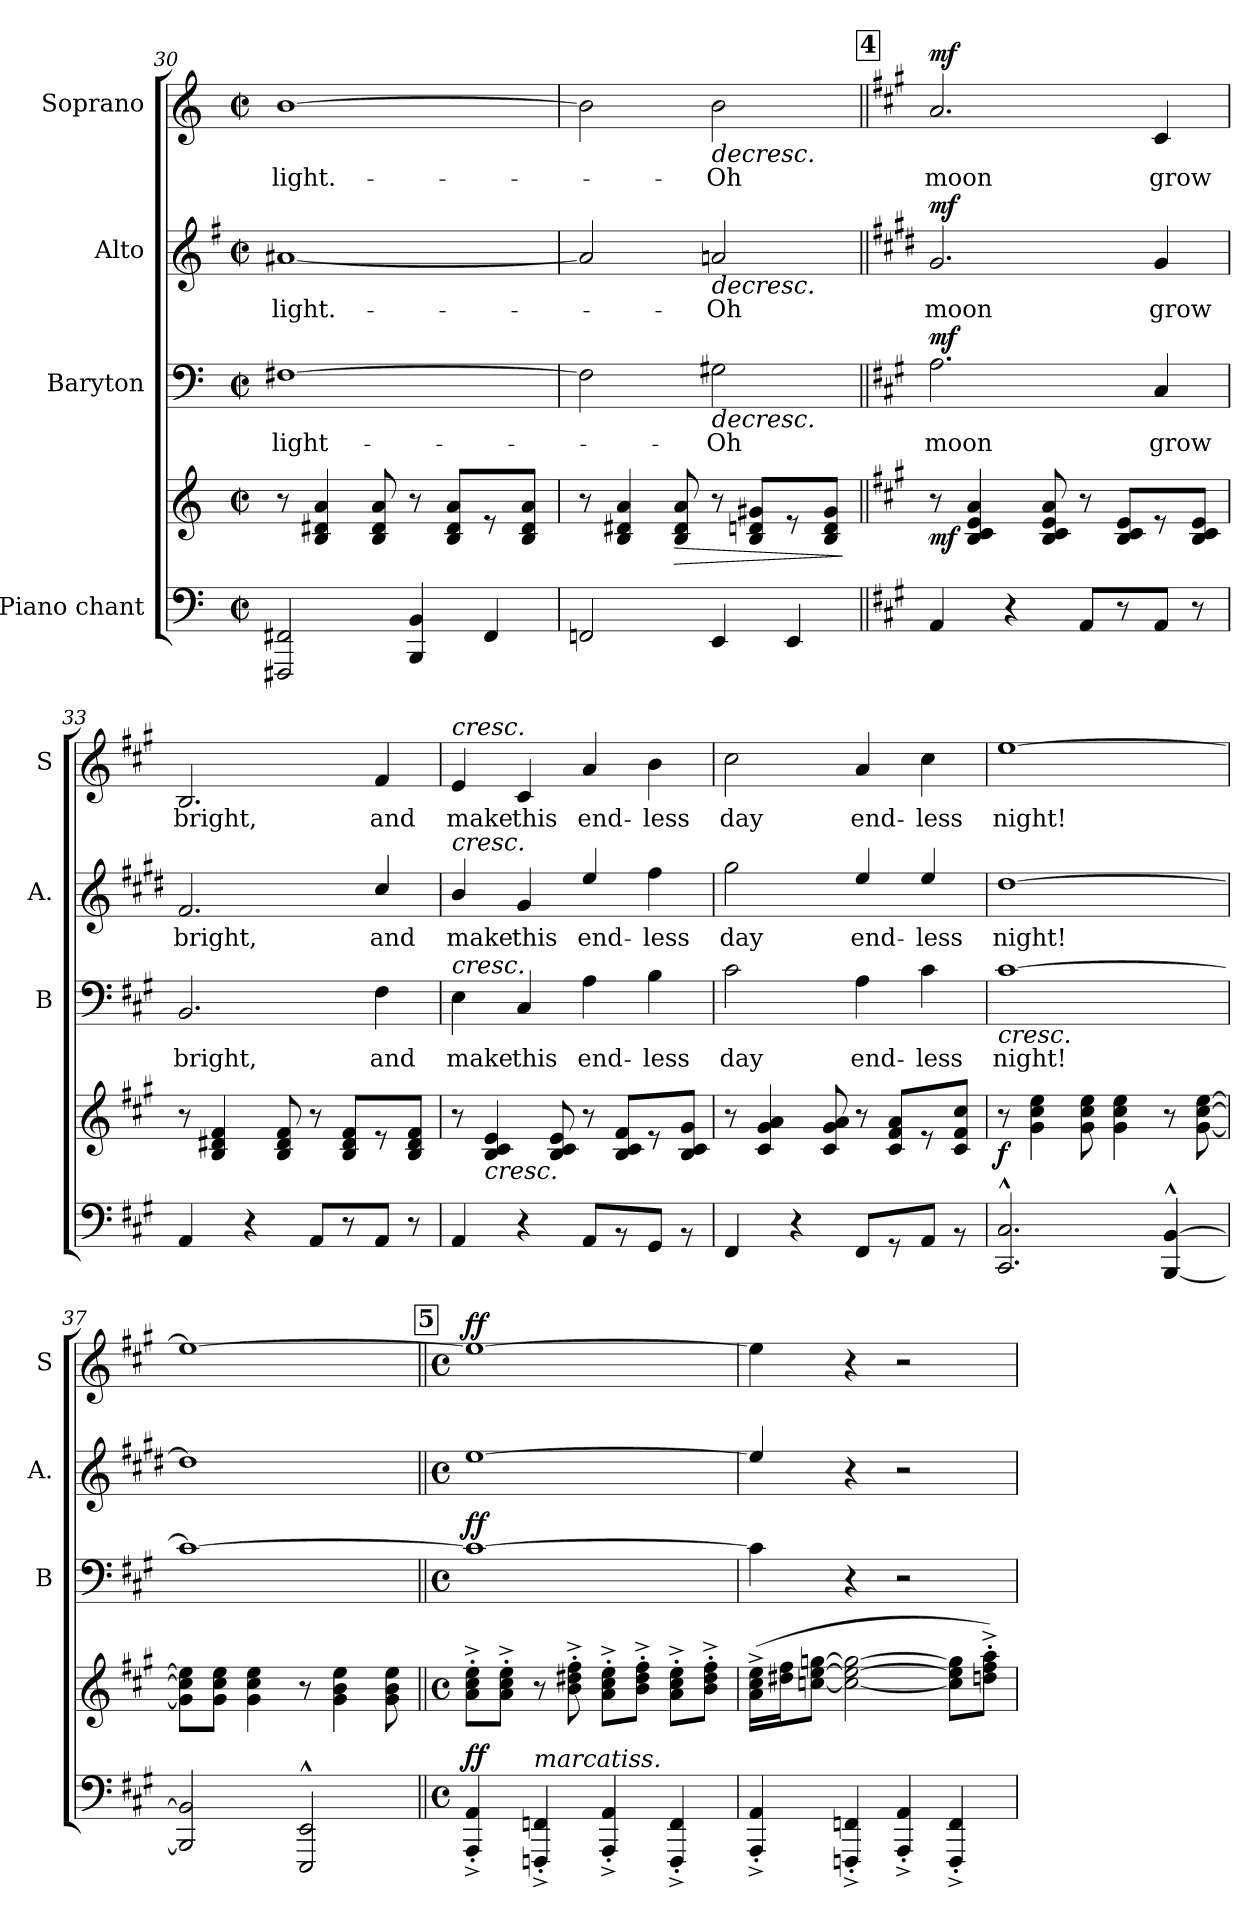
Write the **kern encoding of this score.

**kern	**kern	**dynam	**kern	**text	**dynam	**kern	**text	**dynam	**kern	**text	**dynam
*part4	*part4	*part4	*part3	*part3	*part3	*part2	*part2	*part2	*part1	*part1	*part1
*staff5	*staff4	*staff4/5	*staff3	*staff3	*staff3	*staff2	*staff2	*staff2	*staff1	*staff1	*staff1
*I"Piano chant	*	*	*I"Baryton	*	*	*I"Alto	*	*	*I"Soprano	*	*
*	*	*	*I'B	*	*	*I'A.	*	*	*I'S	*	*
!!LO:PB:g=z
*clefF4	*clefG2	*	*clefF4	*	*	*clefG2	*	*	*clefG2	*	*
*	*	*	*	*	*	*ITrd4c7	*	*	*	*	*
*k[]	*k[]	*	*k[]	*	*	*k[]	*	*	*k[]	*	*
*C:	*C:	*	*C:	*	*	*C:	*	*	*C:	*	*
*M2/2	*M2/2	*	*M2/2	*	*	*M2/2	*	*	*M2/2	*	*
*met(c|)	*met(c|)	*	*met(c|)	*	*	*met(c|)	*	*	*met(c|)	*	*
=30	=30	=30	=30	=30	=30	=30	=30	=30	=30	=30	=30
2FFF#X/ 2FF#X/	8r	.	[1F#X	light-	.	[1d#X	light.-	.	[1b	light.-	.
.	4B/ 4d#X/ 4a/	.	.	.	.	.	.	.	.	.	.
.	8B/ 8d#/ 8a/	.	.	.	.	.	.	.	.	.	.
4BBB/ 4BB/	8r	.	.	.	.	.	.	.	.	.	.
.	8B/ 8d#/ 8a/L	.	.	.	.	.	.	.	.	.	.
4FF#/	8r	.	.	.	.	.	.	.	.	.	.
.	8B/ 8d#/ 8a/J	.	.	.	.	.	.	.	.	.	.
=31	=31	=31	=31	=31	=31	=31	=31	=31	=31	=31	=31
2FFni/	8r	.	2F#\]	.	.	2d#/]	.	.	2b\]	.	.
.	4B/ 4d#X/ 4a/	.	.	.	.	.	.	.	.	.	.
!	!	!LO:HP:b	!	!	!	!	!	!	!	!	!
.	8B/ 8d#/ 8a/	>	.	.	.	.	.	.	.	.	.
!	!	!	!	!	!LO:HP:b	!	!	!LO:HP:b	!	!	!LO:HP:b
4EE/	8r	.	2G#X\	-Oh	>	2dn/	-Oh	>	2b\	-Oh	>
.	8B/ 8dn/ 8g#X/L	.	.	.	.	.	.	.	.	.	.
4EE/	8r	.	.	.	.	.	.	.	.	.	.
.	8B/ 8d/ 8g#/J	.	.	.	.	.	.	.	.	.	.
.	.	]	.	.	.	.	.	.	.	.	.
!!LO:REH:place=s1:a:B:fs=10.8:t=4
=32||	=32||	=32||	=32||	=32||	=32||	=32||	=32||	=32||	=32||	=32||	=32||
*k[f#c#g#]	*k[f#c#g#]	*	*k[f#c#g#]	*	*	*k[f#c#g#]	*	*	*k[f#c#g#]	*	*
*A:	*A:	*	*A:	*	*	*A:	*	*	*A:	*	*
!	!	!LO:DY:b	!	!	!LO:DY:b	!	!	!LO:DY:b	!	!	!LO:DY:b
4AA/	8r	mf	2.A\	moon	mf	2.c#/	moon	mf	2.a/	moon	mf
.	4B/ 4c#/ 4e/ 4a/	.	.	.	.	.	.	.	.	.	.
4r	.	.	.	.	.	.	.	.	.	.	.
.	8B/ 8c#/ 8e/ 8a/	.	.	.	.	.	.	.	.	.	.
8AA/L	8r	.	.	.	.	.	.	.	.	.	.
8r	8B/ 8c#/ 8e/L	.	.	.	.	.	.	.	.	.	.
8AA/J	8r	.	4C#/	grow	]	4c#/	grow	]	4c#/	grow	]
8r	8B/ 8c#/ 8e/J	.	.	.	.	.	.	.	.	.	.
=33	=33	=33	=33	=33	=33	=33	=33	=33	=33	=33	=33
4AA/	8r	.	2.BB/	bright,	.	2.B/	bright,	.	2.B/	bright,	.
.	4B/ 4d#X/ 4f#/	.	.	.	.	.	.	.	.	.	.
4r	.	.	.	.	.	.	.	.	.	.	.
.	8B/ 8d#/ 8f#/	.	.	.	.	.	.	.	.	.	.
8AA/L	8r	.	.	.	.	.	.	.	.	.	.
8r	8B/ 8d#/ 8f#/L	.	.	.	.	.	.	.	.	.	.
8AA/J	8r	.	4F#\	and	.	4f#/	and	.	4f#/	and	.
8r	8B/ 8d#/ 8f#/J	.	.	.	.	.	.	.	.	.	.
=34	=34	=34	=34	=34	=34	=34	=34	=34	=34	=34	=34
!	!	!	!	!	!	!	!	!	!LO:TX:a:i:t=cresc.	!	!
!	!	!	!	!	!	!LO:TX:a:i:t=cresc.	!	!	!	!	!
!	!	!	!LO:TX:a:i:t=cresc.	!	!	!	!	!	!	!	!
4AA/	8r	.	4E\	make	.	4e/	make	.	4e/	make	.
!	!LO:TX:b:i:t=cresc.	!	!	!	!	!	!	!	!	!	!
.	4B/ 4c#/ 4e/	.	.	.	.	.	.	.	.	.	.
4r	.	.	4C#/	this	.	4c#/	this	.	4c#/	this	.
.	8B/ 8c#/ 8e/	.	.	.	.	.	.	.	.	.	.
8AA/L	8r	.	4A\	end-	.	4a/	end-	.	4a/	end-	.
8rBB	8B/ 8c#/ 8f#/L	.	.	.	.	.	.	.	.	.	.
8GG#/J	8r	.	4B\	-less	.	4b\	-less	.	4b\	-less	.
8rBB	8B/ 8c#/ 8g#/J	.	.	.	.	.	.	.	.	.	.
!!LO:LB:g=z
=35	=35	=35	=35	=35	=35	=35	=35	=35	=35	=35	=35
4FF#/	8r	.	2c#\	day	.	2cc#\	day	.	2cc#\	day	.
.	4c#/ 4g#/ 4a/	.	.	.	.	.	.	.	.	.	.
4r	.	.	.	.	.	.	.	.	.	.	.
.	8c#/ 8g#/ 8a/	.	.	.	.	.	.	.	.	.	.
8FF#/L	8r	.	4A\	end-	.	4a/	end-	.	4a/	end-	.
8r	8c#/ 8f#/ 8a/L	.	.	.	.	.	.	.	.	.	.
8AA/J	8r	.	4c#\	-less	.	4a/	-less	.	4cc#\	-less	.
8rBB	8c#/ 8f#/ 8cc#/J	.	.	.	.	.	.	.	.	.	.
=36	=36	=36	=36	=36	=36	=36	=36	=36	=36	=36	=36
!	!	!LO:DY:b	!	!	!LO:HP:b	!	!	!	!	!	!
2.CC#/^^ 2.C#/^^	8r	f	[1c#	night!	<	[1g#	night!	.	[1ee	night!	.
.	4g#\ 4cc#\ 4ee\	.	.	.	.	.	.	.	.	.	.
.	8g#\ 8cc#\ 8ee\	.	.	.	.	.	.	.	.	.	.
.	4g#\ 4cc#\ 4ee\	.	.	.	.	.	.	.	.	.	.
[4BBB/^^ [4BB/^^	8r	.	.	.	.	.	.	.	.	.	.
.	[8g#\ [8cc#\ [8ee\	.	.	.	.	.	.	.	.	.	.
=37	=37	=37	=37	=37	=37	=37	=37	=37	=37	=37	=37
2BBB/] 2BB/]	8g#\] 8cc#\] 8ee\]L	.	1c#_	.	.	1g#]	.	.	1ee_	.	.
.	8g#\ 8cc#\ 8ee\J	.	.	.	.	.	.	.	.	.	.
.	4g#\ 4cc#\ 4ee\	.	.	.	.	.	.	.	.	.	.
2EEE/^^ 2EE/^^	8r	.	.	.	.	.	.	.	.	.	.
.	4g#\ 4b\ 4ee\	.	.	.	.	.	.	.	.	.	.
.	8g#\ 8b\ 8ee\	.	.	.	.	.	.	.	.	.	.
!!LO:REH:place=s1:a:B:fs=10.8:t=5
=38||	=38||	=38||	=38||	=38||	=38||	=38||	=38||	=38||	=38||	=38||	=38||
*M4/4	*M4/4	*	*M4/4	*	*	*M4/4	*	*	*M4/4	*	*
*met(c)	*met(c)	*	*met(c)	*	*	*met(c)	*	*	*met(c)	*	*
!	!	!LO:DY:a=2	!	!	!LO:DY:b	!	!	!	!	!	!LO:DY:b
4AAA/^' 4AA/^'	8a\^' 8cc#\^' 8ee\^'L	ff	1c#_	.	ff	[1a	.	.	1ee_	.	ff
.	8a\^' 8cc#\^' 8ee\^'J	.	.	.	.	.	.	.	.	.	.
!LO:TX:a:i:t=marcatiss.	!	!	!	!	!	!	!	!	!	!	!
4FFFn/^' 4FFn/^'	8r	.	.	.	.	.	.	.	.	.	.
.	8b\^' 8dd#X\^' 8ff#\^'	.	.	.	.	.	.	.	.	.	.
4AAA/^' 4AA/^'	8a\^' 8cc#\^' 8ee\^'L	.	.	.	.	.	.	.	.	.	.
.	8b\^' 8dd#\^' 8ff#\^'J	.	.	.	.	.	.	.	.	.	.
4FFF/^' 4FF/^'	8a\^' 8cc#\^' 8ee\^'L	.	.	.	.	.	.	.	.	.	.
.	8b\^' 8dd#\^' 8ff#\^'J	.	.	.	.	.	.	.	.	.	.
.	.	.	.	.	[	.	.	.	.	.	.
=39	=39	=39	=39	=39	=39	=39	=39	=39	=39	=39	=39
4AAA/^' 4AA/^'	(>16a\^ 16cc#\^ 16ee\^LL	.	4c#\]	.	.	4a/]	.	.	4ee\]	.	.
.	16dd#X\ 16ff#\J	.	.	.	.	.	.	.	.	.	.
.	[8ccn\ [8ee\ [8ggn\J	.	.	.	.	.	.	.	.	.	.
4FFFn/^' 4FFn/^'	2cc\_ 2ee\_ 2gg\_	.	4r	.	.	4r	.	.	4r	.	.
4AAA/^' 4AA/^'	.	.	2r	.	.	2r	.	.	2r	.	.
4FFF/^' 4FF/^'	8cc\] 8ee\] 8gg\]L	.	.	.	.	.	.	.	.	.	.
.	8ddn\^' 8ff#\^' 8aa\^'J)	.	.	.	.	.	.	.	.	.	.
=	=	=	=	=	=	=	=	=	=	=	=
*-	*-	*-	*-	*-	*-	*-	*-	*-	*-	*-	*-
